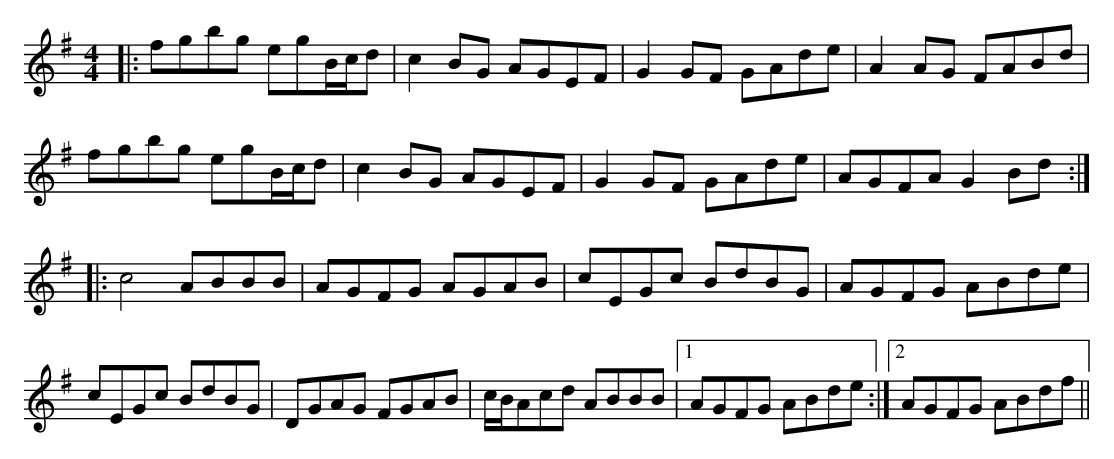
X:1
M:4/4
K:G
|:fgbg egB/c/d|c2BG AGEF|G2GF GAde|A2AG FABd|
fgbg egB/c/d|c2BG AGEF|G2GF GAde|AGFA G2Bd:|
|:c4 ABBB|AGFG AGAB|cEGc BdBG|AGFG ABde|
cEGc BdBG|DGAG FGAB|c/B/Acd ABBB|1 AGFG ABde:|2 AGFG ABdf||
